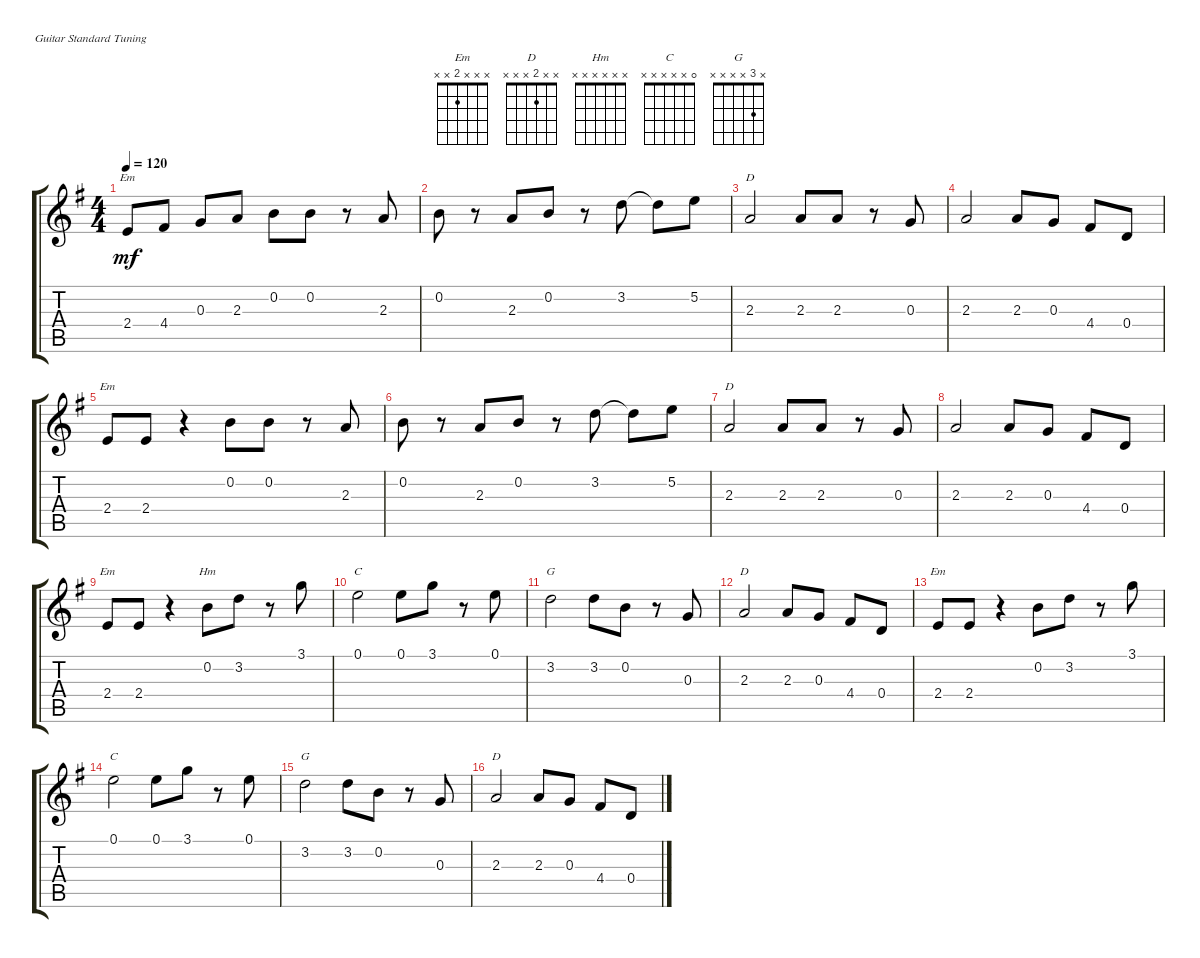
\defaultSystemsLayout 4
\bracketExtendMode groupsimilarinstruments
\singleTrackTrackNamePolicy hidden
\multiTrackTrackNamePolicy hidden
\otherSystemsTrackNameOrientation horizontal
\track ("Steel Guitar" "S-Gt") {instrument acousticguitarsteel}
\staff {score tabs}
\tuning (E4 B3 G3 D3 A2 E2)
\chord ("Em" x x x x x x)
\chord ("D" x x 2 x x x) {showfingering false}
\chord ("Em" x x x 2 x x) {showfingering false}
\chord ("Hm" x x x x x x)
\chord ("C" 0 x x x x x) {showfingering false}
\chord ("G" x 3 x x x x) {showfingering false}
\ts (4 4)
\tempo 120
\clef g2
\ks g
2.4.8{ch "Em" dy mf instrument acousticguitarsteel} 4.4.8 0.3.8 2.3.8 0.2.8 0.2.8 r.8 2.3.8 |
0.2.8 r.8 2.3.8 0.2.8 r.8 3.2.8 3.2{t}.8 5.2.8 |
2.3.2{ch "D"} 2.3.8 2.3.8 r.8 0.3.8 |
2.3.2 2.3.8 0.3.8 4.4.8 0.4.8 |
2.4.8{ch "Em"} 2.4.8 r.4 0.2.8 0.2.8 r.8 2.3.8 |
0.2.8 r.8 2.3.8 0.2.8 r.8 3.2.8 3.2{t}.8 5.2.8 |
2.3.2{ch "D"} 2.3.8 2.3.8 r.8 0.3.8 |
2.3.2 2.3.8 0.3.8 4.4.8 0.4.8 |
2.4.8{ch "Em"} 2.4.8 r.4 0.2.8{ch "Hm"} 3.2.8 r.8 3.1.8 |
0.1.2{ch "C"} 0.1.8 3.1.8 r.8 0.1.8 |
3.2.2{ch "G"} 3.2.8 0.2.8 r.8 0.3.8 |
2.3.2{ch "D"} 2.3.8 0.3.8 4.4.8 0.4.8 |
2.4.8{ch "Em"} 2.4.8 r.4 0.2.8 3.2.8 r.8 3.1.8 |
0.1.2{ch "C"} 0.1.8 3.1.8 r.8 0.1.8 |
3.2.2{ch "G"} 3.2.8 0.2.8 r.8 0.3.8 |
2.3.2{ch "D"} 2.3.8 0.3.8 4.4.8 0.4.8
